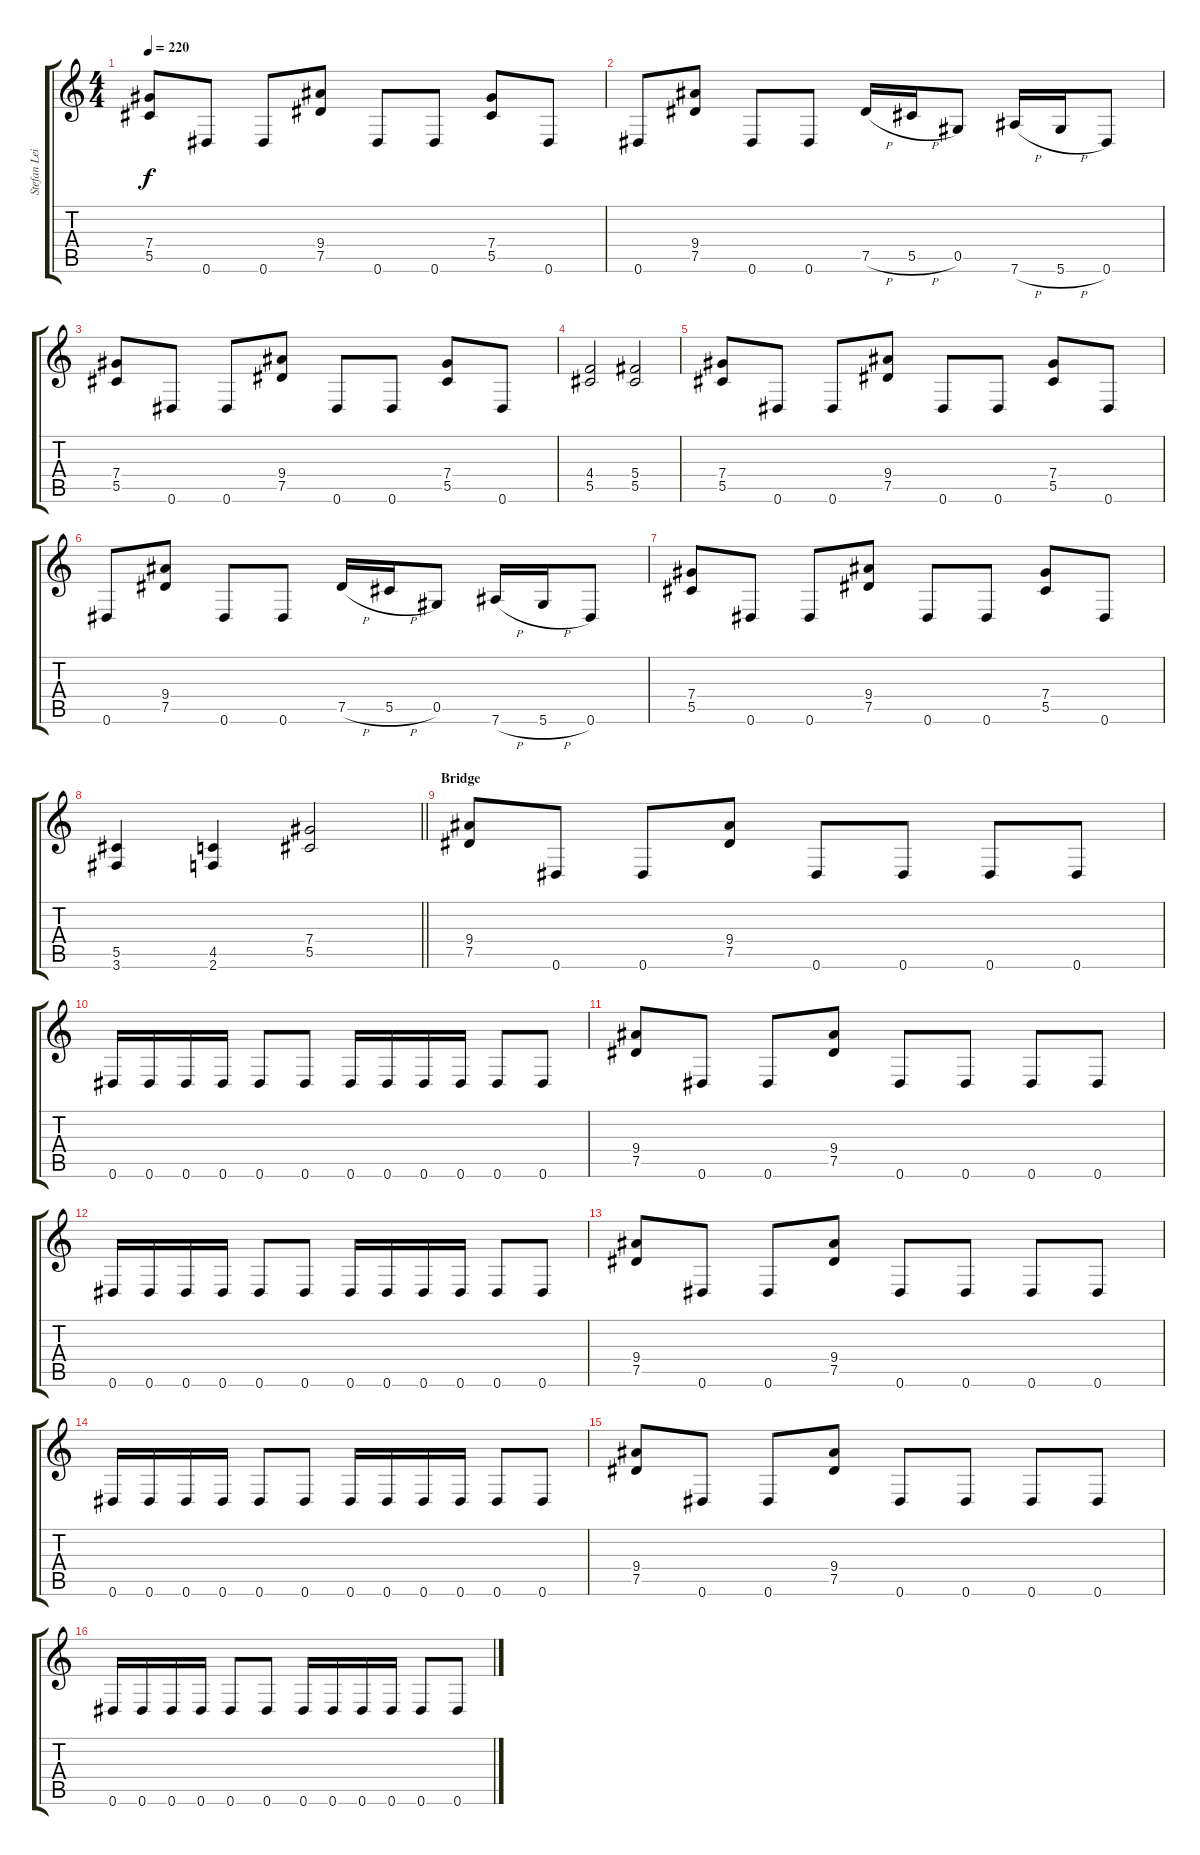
\track ("Stefan Leibing" "Stefan Lei") {instrument distortionguitar}
\staff {score tabs}
\tuning (Eb4 Bb3 Gb3 Db3 Ab2 Eb2) {hide}
\ts (4 4)
\tempo 220
\clef g2
\ks c
(7.4 5.5).8{dy f} 0.6.8 0.6.8 (9.4 7.5).8 0.6.8 0.6.8 (7.4 5.5).8 0.6.8 |
0.6.8 (9.4 7.5).8 0.6.8 0.6.8 7.5{h}.16 5.5{h}.16 0.5.8 7.6{h}.16 5.6{h}.16 0.6.8 |
(7.4 5.5).8 0.6.8 0.6.8 (9.4 7.5).8 0.6.8 0.6.8 (7.4 5.5).8 0.6.8 |
(4.4 5.5).2 (5.4 5.5).2 |
(7.4 5.5).8 0.6.8 0.6.8 (9.4 7.5).8 0.6.8 0.6.8 (7.4 5.5).8 0.6.8 |
0.6.8 (9.4 7.5).8 0.6.8 0.6.8 7.5{h}.16 5.5{h}.16 0.5.8 7.6{h}.16 5.6{h}.16 0.6.8 |
(7.4 5.5).8 0.6.8 0.6.8 (9.4 7.5).8 0.6.8 0.6.8 (7.4 5.5).8 0.6.8 |
\barLineRight lightlight
(5.5 3.6).4 (4.5 2.6).4 (7.4 5.5).2 |
\section ("" "Bridge")
(9.4 7.5).8 0.6.8 0.6.8 (9.4 7.5).8 0.6.8 0.6.8 0.6.8 0.6.8 |
0.6.16 0.6.16 0.6.16 0.6.16 0.6.8 0.6.8 0.6.16 0.6.16 0.6.16 0.6.16 0.6.8 0.6.8 |
(9.4 7.5).8 0.6.8 0.6.8 (9.4 7.5).8 0.6.8 0.6.8 0.6.8 0.6.8 |
0.6.16 0.6.16 0.6.16 0.6.16 0.6.8 0.6.8 0.6.16 0.6.16 0.6.16 0.6.16 0.6.8 0.6.8 |
(9.4 7.5).8 0.6.8 0.6.8 (9.4 7.5).8 0.6.8 0.6.8 0.6.8 0.6.8 |
0.6.16 0.6.16 0.6.16 0.6.16 0.6.8 0.6.8 0.6.16 0.6.16 0.6.16 0.6.16 0.6.8 0.6.8 |
(9.4 7.5).8 0.6.8 0.6.8 (9.4 7.5).8 0.6.8 0.6.8 0.6.8 0.6.8 |
0.6.16 0.6.16 0.6.16 0.6.16 0.6.8 0.6.8 0.6.16 0.6.16 0.6.16 0.6.16 0.6.8 0.6.8
